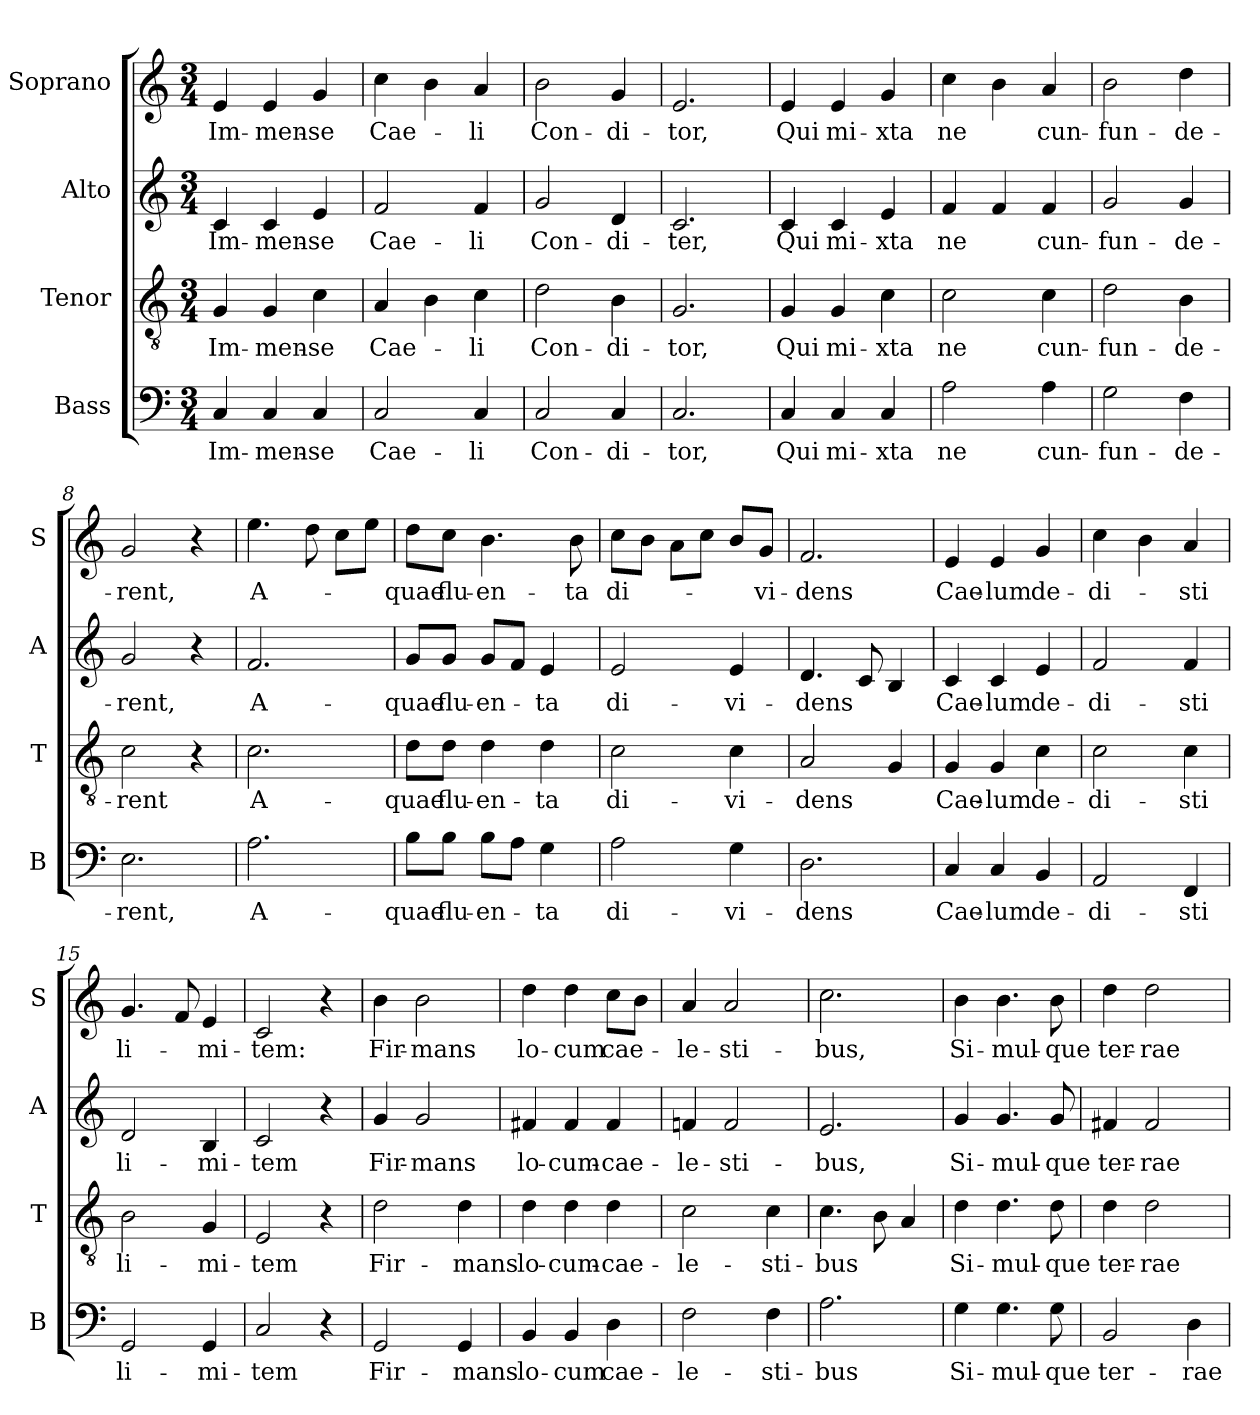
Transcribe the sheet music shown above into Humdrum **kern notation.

**kern	**text	**kern	**text	**kern	**text	**kern	**text
*part4	*part4	*part3	*part3	*part2	*part2	*part1	*part1
*staff4	*staff4	*staff3	*staff3	*staff2	*staff2	*staff1	*staff1
*I"Bass	*	*I"Tenor	*	*I"Alto	*	*I"Soprano	*
*I'B	*	*I'T	*	*I'A	*	*I'S	*
*clefF4	*	*clefGv2	*	*clefG2	*	*clefG2	*
*k[]	*	*k[]	*	*k[]	*	*k[]	*
*C:	*	*C:	*	*C:	*	*C:	*
*M3/4	*	*M3/4	*	*M3/4	*	*M3/4	*
=1	=1	=1	=1	=1	=1	=1	=1
!	!LO:LY:b	!	!LO:LY:b	!	!LO:LY:b	!	!LO:LY:b
4C/	Im-	4G/	Im-	4c/	Im-	4e/	Im-
!	!LO:LY:b	!	!LO:LY:b	!	!LO:LY:b	!	!LO:LY:b
4C/	-men-	4G/	-men-	4c/	-men-	4e/	-men-
!	!LO:LY:b	!	!LO:LY:b	!	!LO:LY:b	!	!LO:LY:b
4C/	-se	4c\	-se	4e/	-se	4g/	-se
=2	=2	=2	=2	=2	=2	=2	=2
!	!LO:LY:b	!	!LO:LY:b	!	!LO:LY:b	!	!LO:LY:b
2C/	Cae-	4A/	Cae-	2f/	Cae-	4cc\	Cae-
.	.	4B\	.	.	.	4b\	.
!	!LO:LY:b	!	!LO:LY:b	!	!LO:LY:b	!	!LO:LY:b
4C/	-li	4c\	-li	4f/	-li	4a/	-li
=3	=3	=3	=3	=3	=3	=3	=3
!	!LO:LY:b	!	!LO:LY:b	!	!LO:LY:b	!	!LO:LY:b
2C/	Con-	2d\	Con-	2g/	Con-	2b\	Con-
!	!LO:LY:b	!	!LO:LY:b	!	!LO:LY:b	!	!LO:LY:b
4C/	-di-	4B\	-di-	4d/	-di-	4g/	-di-
=4	=4	=4	=4	=4	=4	=4	=4
!	!LO:LY:b	!	!LO:LY:b	!	!LO:LY:b	!	!LO:LY:b
2.C/	-tor,	2.G/	-tor,	2.c/	-ter,	2.e/	-tor,
=5	=5	=5	=5	=5	=5	=5	=5
!	!LO:LY:b	!	!LO:LY:b	!	!LO:LY:b	!	!LO:LY:b
4C/	Qui	4G/	Qui	4c/	Qui	4e/	Qui
!	!LO:LY:b	!	!LO:LY:b	!	!LO:LY:b	!	!LO:LY:b
4C/	mi-	4G/	mi-	4c/	mi-	4e/	mi-
!	!LO:LY:b	!	!LO:LY:b	!	!LO:LY:b	!	!LO:LY:b
4C/	-xta	4c\	-xta	4e/	-xta	4g/	-xta
=6	=6	=6	=6	=6	=6	=6	=6
!	!LO:LY:b	!	!LO:LY:b	!	!LO:LY:b	!	!LO:LY:b
2A\	ne	2c\	ne	4f/	ne	4cc\	ne
.	.	.	.	4f/	.	4b\	.
!	!LO:LY:b	!	!LO:LY:b	!	!LO:LY:b	!	!LO:LY:b
4A\	cun-	4c\	cun-	4f/	cun-	4a/	cun-
=7	=7	=7	=7	=7	=7	=7	=7
!	!LO:LY:b	!	!LO:LY:b	!	!LO:LY:b	!	!LO:LY:b
2G\	-fun-	2d\	-fun-	2g/	-fun-	2b\	-fun-
!	!LO:LY:b	!	!LO:LY:b	!	!LO:LY:b	!	!LO:LY:b
4F\	-de-	4B\	-de-	4g/	-de-	4dd\	-de-
!!LO:LB:g=z
=8	=8	=8	=8	=8	=8	=8	=8
!	!LO:LY:b	!	!LO:LY:b	!	!LO:LY:b	!	!LO:LY:b
2.E\	-rent,	2c\	-rent	2g/	-rent,	2g/	-rent,
.	.	4r	.	4r	.	4r	.
=9	=9	=9	=9	=9	=9	=9	=9
!	!LO:LY:b	!	!LO:LY:b	!	!LO:LY:b	!	!LO:LY:b
2.A\	A-	2.c\	A-	2.f/	A-	4.ee\	A-
.	.	.	.	.	.	8dd\	.
.	.	.	.	.	.	8cc\L	.
.	.	.	.	.	.	8ee\J	.
=10	=10	=10	=10	=10	=10	=10	=10
!	!LO:LY:b	!	!LO:LY:b	!	!LO:LY:b	!	!LO:LY:b
8B\L	-quae	8d\L	-quae	8g/L	-quae	8dd\L	-quae
!	!LO:LY:b	!	!LO:LY:b	!	!LO:LY:b	!	!LO:LY:b
8B\J	flu-	8d\J	flu-	8g/J	flu-	8cc\J	flu-
!	!LO:LY:b	!	!LO:LY:b	!	!LO:LY:b	!	!LO:LY:b
8B\L	-en-	4d\	-en-	8g/L	-en-	4.b\	-en-
8A\J	.	.	.	8f/J	.	.	.
!	!LO:LY:b	!	!LO:LY:b	!	!LO:LY:b	!	!
4G\	-ta	4d\	-ta	4e/	-ta	.	.
!	!	!	!	!	!	!	!LO:LY:b
.	.	.	.	.	.	8b\	-ta
=11	=11	=11	=11	=11	=11	=11	=11
!	!LO:LY:b	!	!LO:LY:b	!	!LO:LY:b	!	!LO:LY:b
2A\	di-	2c\	di-	2e/	di-	8cc\L	di-
.	.	.	.	.	.	8b\J	.
.	.	.	.	.	.	8a\L	.
.	.	.	.	.	.	8cc\J	.
!	!LO:LY:b	!	!LO:LY:b	!	!LO:LY:b	!	!
4G\	-vi-	4c\	-vi-	4e/	-vi-	8b/L	.
!	!	!	!	!	!	!	!LO:LY:b
.	.	.	.	.	.	8g/J	-vi-
=12	=12	=12	=12	=12	=12	=12	=12
!	!LO:LY:b	!	!LO:LY:b	!	!LO:LY:b	!	!LO:LY:b
2.D\	-dens	2A/	-dens	4.d/	-dens	2.f/	-dens
.	.	.	.	8c/	.	.	.
.	.	4G/	.	4B/	.	.	.
=13	=13	=13	=13	=13	=13	=13	=13
!	!LO:LY:b	!	!LO:LY:b	!	!LO:LY:b	!	!LO:LY:b
4C/	Cae-	4G/	Cae-	4c/	Cae-	4e/	Cae-
!	!LO:LY:b	!	!LO:LY:b	!	!LO:LY:b	!	!LO:LY:b
4C/	-lum	4G/	-lum	4c/	-lum	4e/	-lum
!	!LO:LY:b	!	!LO:LY:b	!	!LO:LY:b	!	!LO:LY:b
4BB/	de-	4c\	de-	4e/	de-	4g/	de-
!!LO:PB:g=z
=14	=14	=14	=14	=14	=14	=14	=14
!	!LO:LY:b	!	!LO:LY:b	!	!LO:LY:b	!	!LO:LY:b
2AA/	-di-	2c\	-di-	2f/	-di-	4cc\	-di-
.	.	.	.	.	.	4b\	.
!	!LO:LY:b	!	!LO:LY:b	!	!LO:LY:b	!	!LO:LY:b
4FF/	-sti	4c\	-sti	4f/	-sti	4a/	-sti
=15	=15	=15	=15	=15	=15	=15	=15
!	!LO:LY:b	!	!LO:LY:b	!	!LO:LY:b	!	!LO:LY:b
2GG/	li-	2B\	li-	2d/	li-	4.g/	li-
.	.	.	.	.	.	8f/	.
!	!LO:LY:b	!	!LO:LY:b	!	!LO:LY:b	!	!LO:LY:b
4GG/	-mi-	4G/	-mi-	4B/	-mi-	4e/	-mi-
=16	=16	=16	=16	=16	=16	=16	=16
!	!LO:LY:b	!	!LO:LY:b	!	!LO:LY:b	!	!LO:LY:b
2C/	-tem	2E/	-tem	2c/	-tem	2c/	-tem:
4r	.	4r	.	4r	.	4r	.
=17	=17	=17	=17	=17	=17	=17	=17
!	!LO:LY:b	!	!LO:LY:b	!	!LO:LY:b	!	!LO:LY:b
2GG/	Fir-	2d\	Fir-	4g/	Fir-	4b\	Fir-
!	!	!	!	!	!LO:LY:b	!	!LO:LY:b
.	.	.	.	2g/	-mans	2b\	-mans
!	!LO:LY:b	!	!LO:LY:b	!	!	!	!
4GG/	-mans	4d\	-mans	.	.	.	.
=18	=18	=18	=18	=18	=18	=18	=18
!	!LO:LY:b	!	!LO:LY:b	!	!LO:LY:b	!	!LO:LY:b
4BB/	lo-	4d\	lo-	4f#X/	lo-	4dd\	lo-
!	!LO:LY:b	!	!LO:LY:b	!	!LO:LY:b	!	!LO:LY:b
4BB/	-cum	4d\	-cum-	4f#/	-cum-	4dd\	-cum
!	!LO:LY:b	!	!LO:LY:b	!	!LO:LY:b	!	!LO:LY:b
4D\	cae-	4d\	-cae-	4f#/	-cae-	8cc\L	cae-
.	.	.	.	.	.	8b\J	.
=19	=19	=19	=19	=19	=19	=19	=19
!	!LO:LY:b	!	!LO:LY:b	!	!LO:LY:b	!	!LO:LY:b
2F\	-le-	2c\	-le-	4fni/	-le-	4a/	-le-
!	!	!	!	!	!LO:LY:b	!	!LO:LY:b
.	.	.	.	2f/	-sti-	2a/	-sti-
!	!LO:LY:b	!	!LO:LY:b	!	!	!	!
4F\	-sti-	4c\	-sti-	.	.	.	.
=20	=20	=20	=20	=20	=20	=20	=20
!	!LO:LY:b	!	!LO:LY:b	!	!LO:LY:b	!	!LO:LY:b
2.A\	-bus	4.c\	-bus	2.e/	-bus,	2.cc\	-bus,
.	.	8B\	.	.	.	.	.
.	.	4A/	.	.	.	.	.
=21	=21	=21	=21	=21	=21	=21	=21
!	!LO:LY:b	!	!LO:LY:b	!	!LO:LY:b	!	!LO:LY:b
4G\	Si-	4d\	Si-	4g/	Si-	4b\	Si-
!	!LO:LY:b	!	!LO:LY:b	!	!LO:LY:b	!	!LO:LY:b
4.G\	-mul-	4.d\	-mul-	4.g/	-mul-	4.b\	-mul-
!	!LO:LY:b	!	!LO:LY:b	!	!LO:LY:b	!	!LO:LY:b
8G\	-que	8d\	-que	8g/	-que	8b\	-que
!!LO:LB:g=z
=22	=22	=22	=22	=22	=22	=22	=22
!	!LO:LY:b	!	!LO:LY:b	!	!LO:LY:b	!	!LO:LY:b
2BB/	ter-	4d\	ter-	4f#X/	ter-	4dd\	ter-
!	!	!	!LO:LY:b	!	!LO:LY:b	!	!LO:LY:b
.	.	2d\	-rae	2f#/	-rae	2dd\	-rae
!	!LO:LY:b	!	!	!	!	!	!
4D\	-rae	.	.	.	.	.	.
=	=	=	=	=	=	=	=
*-	*-	*-	*-	*-	*-	*-	*-
